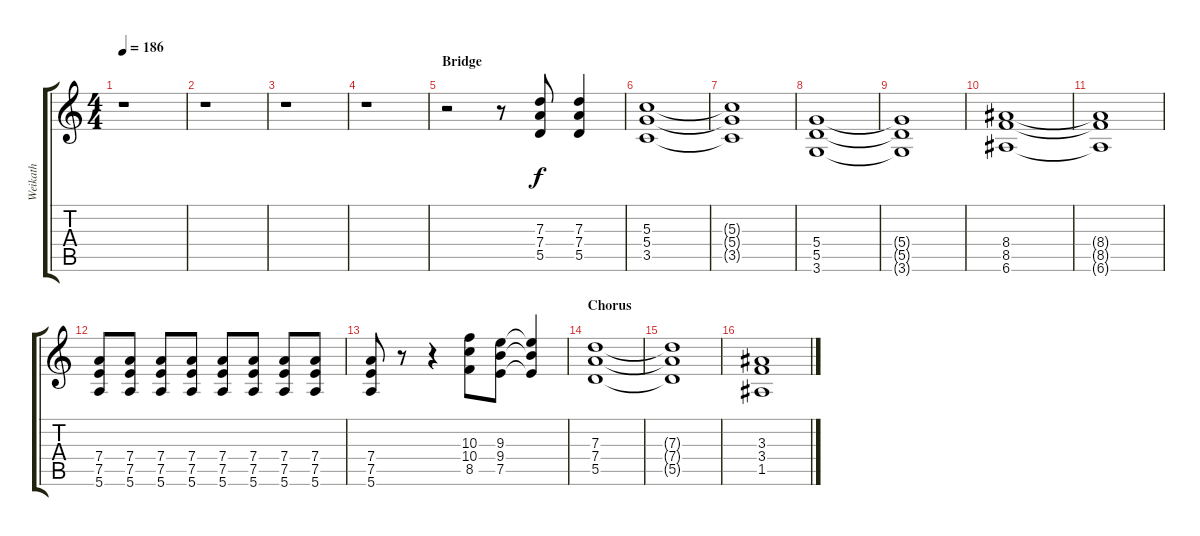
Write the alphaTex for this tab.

\track ("Weikath" "Weikath") {instrument distortionguitar}
\staff {score tabs}
\tuning (E4 B3 G3 D3 A2 E2) {hide}
\ts (4 4)
\tempo 186
\clef g2
\ks c
r.1{dy f} |
r.1 |
r.1 |
r.1 |
\section ("" "Bridge")
r.2 r.8 (7.3 7.4 5.5).8 (7.3 7.4 5.5).4 |
(5.3 5.4 3.5).1 |
(5.3{t} 5.4{t} 3.5{t}).1 |
(5.4 5.5 3.6).1 |
(5.4{t} 5.5{t} 3.6{t}).1 |
(8.4 8.5 6.6).1 |
(8.4{t} 8.5{t} 6.6{t}).1 |
(7.4 7.5 5.6).8 (7.4 7.5 5.6).8 (7.4 7.5 5.6).8 (7.4 7.5 5.6).8 (7.4 7.5 5.6).8 (7.4 7.5 5.6).8 (7.4 7.5 5.6).8 (7.4 7.5 5.6).8 |
(7.4 7.5 5.6).8 r.8 r.4 (10.3 10.4 8.5).8 (9.3 9.4 7.5).8 (9.3{t} 9.4{t} 7.5{t}).4 |
\section ("" "Chorus")
(7.3 7.4 5.5).1 |
(7.3{t} 7.4{t} 5.5{t}).1 |
(3.3 3.4 1.5).1
